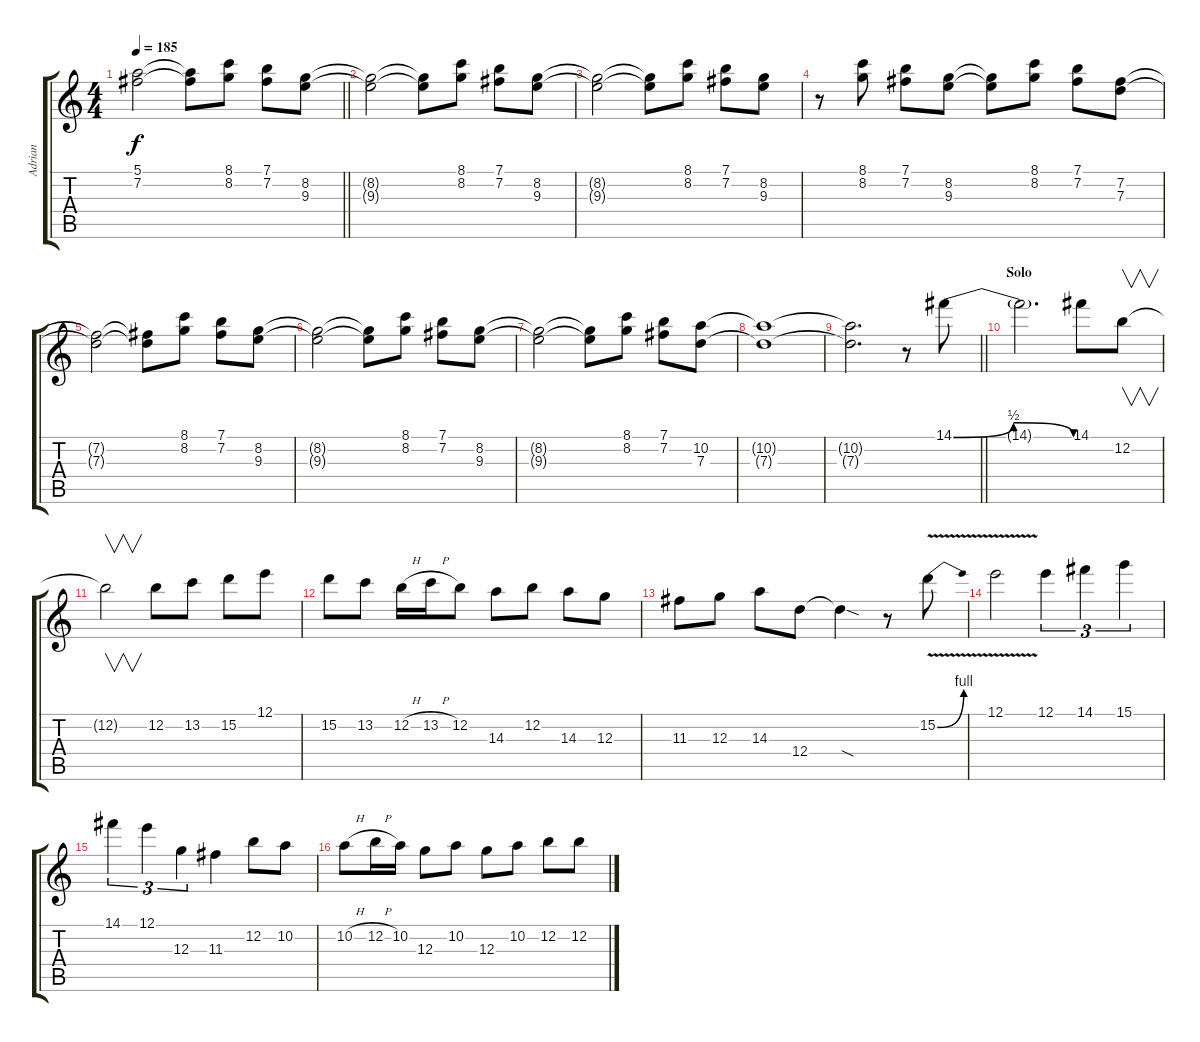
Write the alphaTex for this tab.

\track ("Adrian" "Adrian") {instrument distortionguitar}
\staff {score tabs}
\tuning (E4 B3 G3 D3 A2 E2) {hide}
\ts (4 4)
\tempo 185
\clef g2
\barLineRight lightlight
\ks c
(5.1{t} 7.2{t}).2{dy f} (5.1{t} 7.2{t}).8 (8.1 8.2).8 (7.1 7.2).8 (8.2 9.3).8 |
(8.2{t} 9.3{t}).2 (8.2{t} 9.3{t}).8 (8.1 8.2).8 (7.1 7.2).8 (8.2 9.3).8 |
(8.2{t} 9.3{t}).2 (8.2{t} 9.3{t}).8 (8.1 8.2).8 (7.1 7.2).8 (8.2 9.3).8 |
r.8 (8.1 8.2).8 (7.1 7.2).8 (8.2 9.3).8 (8.2{t} 9.3{t}).8 (8.1 8.2).8 (7.1 7.2).8 (7.2 7.3).8 |
(7.2{t} 7.3{t}).2 (7.2{t} 7.3{t}).8 (8.1 8.2).8 (7.1 7.2).8 (8.2 9.3).8 |
(8.2{t} 9.3{t}).2 (8.2{t} 9.3{t}).8 (8.1 8.2).8 (7.1 7.2).8 (8.2 9.3).8 |
(8.2{t} 9.3{t}).2 (8.2{t} 9.3{t}).8 (8.1 8.2).8 (7.1 7.2).8 (10.2 7.3).8 |
(10.2{t} 7.3{t}).1 |
\barLineRight lightlight
(10.2{t} 7.3{t}).2{d} r.8 14.1{be (bendrelease 0 0 15 2 45 2 60 0)}.8 |
\section ("" "Solo")
14.1{t}.2{d} 14.1.8 12.2.8{v} |
12.2{t}.2{v} 12.2.8 13.2.8 15.2.8 12.1.8 |
15.2.8 13.2.8 12.2{h}.16 13.2{h}.16 12.2.8 14.3.8 12.2.8 14.3.8 12.3.8 |
11.3.8 12.3.8 14.3.8 12.4.8 12.4{sod t}.4 r.8 15.2{be (bend 0 0 60 4) v}.8 |
12.1{v}.2 12.1.4{tu (3 2)} 14.1.4{tu (3 2)} 15.1.4{tu (3 2)} |
14.1.4{tu (3 2)} 12.1.4{tu (3 2)} 12.3.4{tu (3 2)} 11.3.4 12.2.8 10.2.8 |
10.2{h}.8 12.2{h}.16 10.2.16 12.3.8 10.2.8 12.3.8 10.2.8 12.2.8 12.2.8
